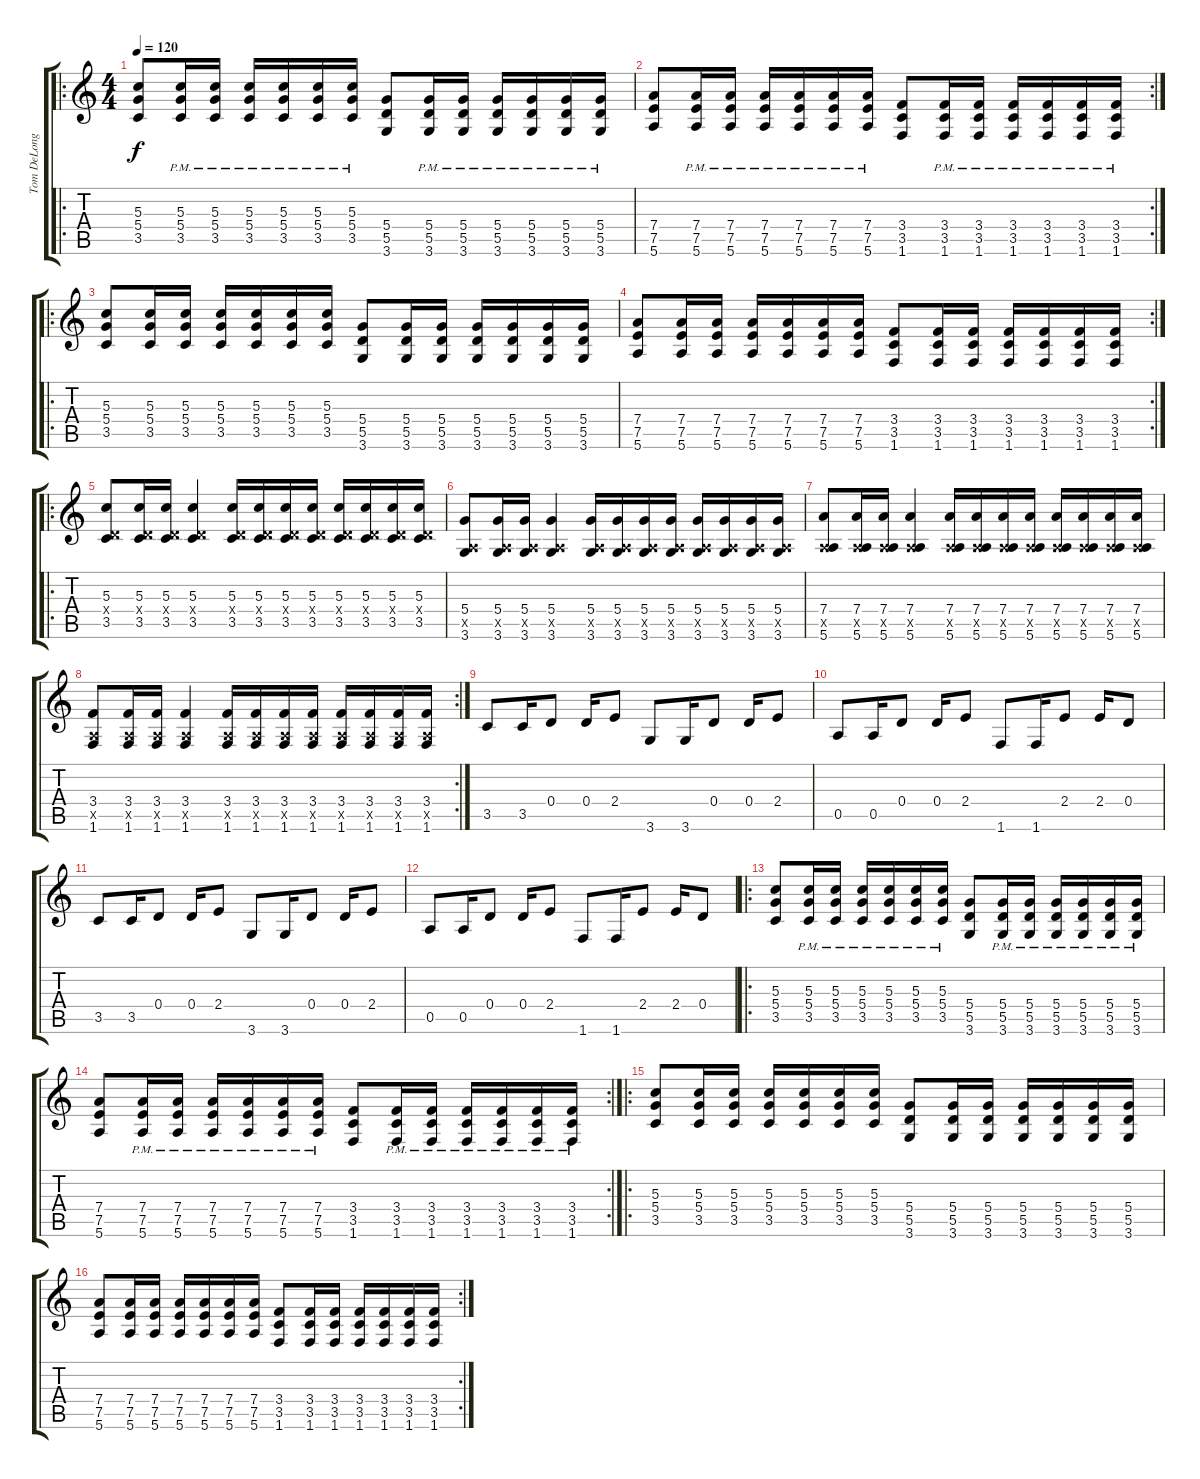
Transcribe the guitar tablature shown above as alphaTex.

\track ("Tom DeLonge" "Tom DeLong") {instrument distortionguitar}
\staff {score tabs}
\tuning (E4 B3 G3 D3 A2 E2) {hide}
\ro
\ts (4 4)
\tempo 120
\clef g2
\ks c
(5.3 5.4 3.5).8{dy f} (5.3{pm} 5.4{pm} 3.5{pm}).16 (5.3{pm} 5.4{pm} 3.5{pm}).16 (5.3{pm} 5.4{pm} 3.5{pm}).16 (5.3{pm} 5.4{pm} 3.5{pm}).16 (5.3{pm} 5.4{pm} 3.5{pm}).16 (5.3{pm} 5.4{pm} 3.5{pm}).16 (5.4 5.5 3.6).8 (5.4{pm} 5.5{pm} 3.6{pm}).16 (5.4{pm} 5.5{pm} 3.6{pm}).16 (5.4{pm} 5.5{pm} 3.6{pm}).16 (5.4{pm} 5.5{pm} 3.6{pm}).16 (5.4{pm} 5.5{pm} 3.6{pm}).16 (5.4{pm} 5.5{pm} 3.6{pm}).16 |
\rc 2
(7.4 7.5 5.6).8 (7.4{pm} 7.5{pm} 5.6{pm}).16 (7.4{pm} 7.5{pm} 5.6{pm}).16 (7.4{pm} 7.5{pm} 5.6{pm}).16 (7.4{pm} 7.5{pm} 5.6{pm}).16 (7.4{pm} 7.5{pm} 5.6{pm}).16 (7.4{pm} 7.5{pm} 5.6{pm}).16 (3.4 3.5 1.6).8 (3.4{pm} 3.5{pm} 1.6{pm}).16 (3.4{pm} 3.5{pm} 1.6{pm}).16 (3.4{pm} 3.5{pm} 1.6{pm}).16 (3.4{pm} 3.5{pm} 1.6{pm}).16 (3.4{pm} 3.5{pm} 1.6{pm}).16 (3.4{pm} 3.5{pm} 1.6{pm}).16 |
\ro
(5.3 5.4 3.5).8 (5.3 5.4 3.5).16 (5.3 5.4 3.5).16 (5.3 5.4 3.5).16 (5.3 5.4 3.5).16 (5.3 5.4 3.5).16 (5.3 5.4 3.5).16 (5.4 5.5 3.6).8 (5.4 5.5 3.6).16 (5.4 5.5 3.6).16 (5.4 5.5 3.6).16 (5.4 5.5 3.6).16 (5.4 5.5 3.6).16 (5.4 5.5 3.6).16 |
\rc 2
(7.4 7.5 5.6).8 (7.4 7.5 5.6).16 (7.4 7.5 5.6).16 (7.4 7.5 5.6).16 (7.4 7.5 5.6).16 (7.4 7.5 5.6).16 (7.4 7.5 5.6).16 (3.4 3.5 1.6).8 (3.4 3.5 1.6).16 (3.4 3.5 1.6).16 (3.4 3.5 1.6).16 (3.4 3.5 1.6).16 (3.4 3.5 1.6).16 (3.4 3.5 1.6).16 |
\ro
(5.3 0.4{x} 3.5).8 (5.3 0.4{x} 3.5).16 (5.3 0.4{x} 3.5).16 (5.3 0.4{x} 3.5).4 (5.3 0.4{x} 3.5).16 (5.3 0.4{x} 3.5).16 (5.3 0.4{x} 3.5).16 (5.3 0.4{x} 3.5).16 (5.3 0.4{x} 3.5).16 (5.3 0.4{x} 3.5).16 (5.3 0.4{x} 3.5).16 (5.3 0.4{x} 3.5).16 |
(5.4 0.5{x} 3.6).8 (5.4 0.5{x} 3.6).16 (5.4 0.5{x} 3.6).16 (5.4 0.5{x} 3.6).4 (5.4 0.5{x} 3.6).16 (5.4 0.5{x} 3.6).16 (5.4 0.5{x} 3.6).16 (5.4 0.5{x} 3.6).16 (5.4 0.5{x} 3.6).16 (5.4 0.5{x} 3.6).16 (5.4 0.5{x} 3.6).16 (5.4 0.5{x} 3.6).16 |
(7.4 0.5{x} 5.6).8 (7.4 0.5{x} 5.6).16 (7.4 0.5{x} 5.6).16 (7.4 0.5{x} 5.6).4 (7.4 0.5{x} 5.6).16 (7.4 0.5{x} 5.6).16 (7.4 0.5{x} 5.6).16 (7.4 0.5{x} 5.6).16 (7.4 0.5{x} 5.6).16 (7.4 0.5{x} 5.6).16 (7.4 0.5{x} 5.6).16 (7.4 0.5{x} 5.6).16 |
\rc 2
(3.4 0.5{x} 1.6).8 (3.4 0.5{x} 1.6).16 (3.4 0.5{x} 1.6).16 (3.4 0.5{x} 1.6).4 (3.4 0.5{x} 1.6).16 (3.4 0.5{x} 1.6).16 (3.4 0.5{x} 1.6).16 (3.4 0.5{x} 1.6).16 (3.4 0.5{x} 1.6).16 (3.4 0.5{x} 1.6).16 (3.4 0.5{x} 1.6).16 (3.4 0.5{x} 1.6).16 |
3.5.8 3.5.16 0.4.8 0.4.16 2.4.8 3.6.8 3.6.16 0.4.8 0.4.16 2.4.8 |
0.5.8 0.5.16 0.4.8 0.4.16 2.4.8 1.6.8 1.6.16 2.4.8 2.4.16 0.4.8 |
3.5.8 3.5.16 0.4.8 0.4.16 2.4.8 3.6.8 3.6.16 0.4.8 0.4.16 2.4.8 |
0.5.8 0.5.16 0.4.8 0.4.16 2.4.8 1.6.8 1.6.16 2.4.8 2.4.16 0.4.8 |
\ro
(5.3 5.4 3.5).8 (5.3{pm} 5.4{pm} 3.5{pm}).16 (5.3{pm} 5.4{pm} 3.5{pm}).16 (5.3{pm} 5.4{pm} 3.5{pm}).16 (5.3{pm} 5.4{pm} 3.5{pm}).16 (5.3{pm} 5.4{pm} 3.5{pm}).16 (5.3{pm} 5.4{pm} 3.5{pm}).16 (5.4 5.5 3.6).8 (5.4{pm} 5.5{pm} 3.6{pm}).16 (5.4{pm} 5.5{pm} 3.6{pm}).16 (5.4{pm} 5.5{pm} 3.6{pm}).16 (5.4{pm} 5.5{pm} 3.6{pm}).16 (5.4{pm} 5.5{pm} 3.6{pm}).16 (5.4{pm} 5.5{pm} 3.6{pm}).16 |
\rc 2
(7.4 7.5 5.6).8 (7.4{pm} 7.5{pm} 5.6{pm}).16 (7.4{pm} 7.5{pm} 5.6{pm}).16 (7.4{pm} 7.5{pm} 5.6{pm}).16 (7.4{pm} 7.5{pm} 5.6{pm}).16 (7.4{pm} 7.5{pm} 5.6{pm}).16 (7.4{pm} 7.5{pm} 5.6{pm}).16 (3.4 3.5 1.6).8 (3.4{pm} 3.5{pm} 1.6{pm}).16 (3.4{pm} 3.5{pm} 1.6{pm}).16 (3.4{pm} 3.5{pm} 1.6{pm}).16 (3.4{pm} 3.5{pm} 1.6{pm}).16 (3.4{pm} 3.5{pm} 1.6{pm}).16 (3.4{pm} 3.5{pm} 1.6{pm}).16 |
\ro
(5.3 5.4 3.5).8 (5.3 5.4 3.5).16 (5.3 5.4 3.5).16 (5.3 5.4 3.5).16 (5.3 5.4 3.5).16 (5.3 5.4 3.5).16 (5.3 5.4 3.5).16 (5.4 5.5 3.6).8 (5.4 5.5 3.6).16 (5.4 5.5 3.6).16 (5.4 5.5 3.6).16 (5.4 5.5 3.6).16 (5.4 5.5 3.6).16 (5.4 5.5 3.6).16 |
\rc 2
(7.4 7.5 5.6).8 (7.4 7.5 5.6).16 (7.4 7.5 5.6).16 (7.4 7.5 5.6).16 (7.4 7.5 5.6).16 (7.4 7.5 5.6).16 (7.4 7.5 5.6).16 (3.4 3.5 1.6).8 (3.4 3.5 1.6).16 (3.4 3.5 1.6).16 (3.4 3.5 1.6).16 (3.4 3.5 1.6).16 (3.4 3.5 1.6).16 (3.4 3.5 1.6).16
